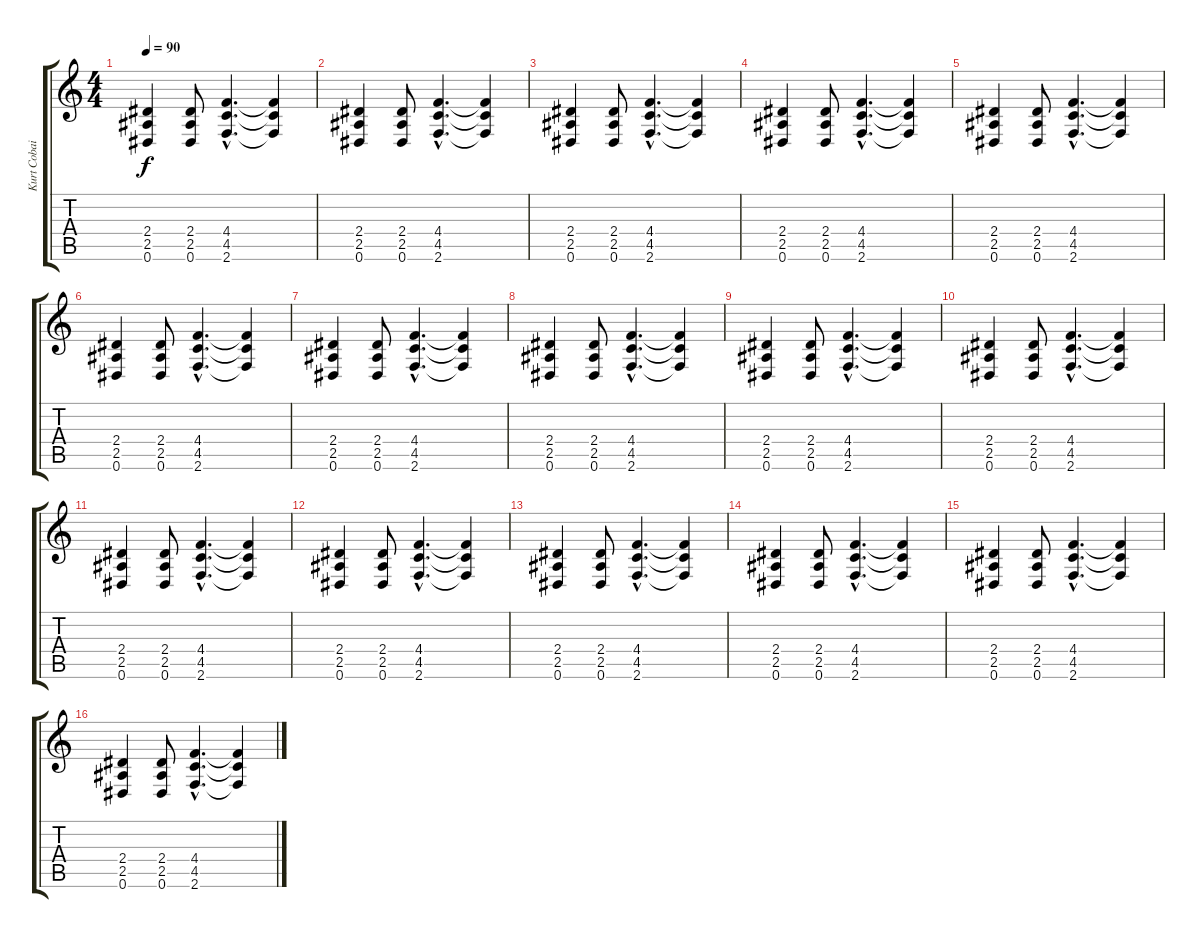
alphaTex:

\track ("Kurt Cobain" "Kurt Cobai") {instrument electricguitarclean}
\staff {score tabs}
\tuning (Eb4 Bb3 Gb3 Db3 Ab2 Eb2) {hide}
\ts (4 4)
\tempo 90
\clef g2
\ks c
(2.4 2.5 0.6).4{dy f} (2.4 2.5 0.6).8 (4.4{hac} 4.5{hac} 2.6{hac}).4{d} (4.4{t} 4.5{t} 2.6{t}).4 |
(2.4 2.5 0.6).4 (2.4 2.5 0.6).8 (4.4{hac} 4.5{hac} 2.6{hac}).4{d} (4.4{t} 4.5{t} 2.6{t}).4 |
(2.4 2.5 0.6).4 (2.4 2.5 0.6).8 (4.4{hac} 4.5{hac} 2.6{hac}).4{d} (4.4{t} 4.5{t} 2.6{t}).4 |
(2.4 2.5 0.6).4 (2.4 2.5 0.6).8 (4.4{hac} 4.5{hac} 2.6{hac}).4{d} (4.4{t} 4.5{t} 2.6{t}).4 |
(2.4 2.5 0.6).4 (2.4 2.5 0.6).8 (4.4{hac} 4.5{hac} 2.6{hac}).4{d} (4.4{t} 4.5{t} 2.6{t}).4 |
(2.4 2.5 0.6).4 (2.4 2.5 0.6).8 (4.4{hac} 4.5{hac} 2.6{hac}).4{d} (4.4{t} 4.5{t} 2.6{t}).4 |
(2.4 2.5 0.6).4 (2.4 2.5 0.6).8 (4.4{hac} 4.5{hac} 2.6{hac}).4{d} (4.4{t} 4.5{t} 2.6{t}).4 |
(2.4 2.5 0.6).4 (2.4 2.5 0.6).8 (4.4{hac} 4.5{hac} 2.6{hac}).4{d} (4.4{t} 4.5{t} 2.6{t}).4 |
(2.4 2.5 0.6).4 (2.4 2.5 0.6).8 (4.4{hac} 4.5{hac} 2.6{hac}).4{d} (4.4{t} 4.5{t} 2.6{t}).4 |
(2.4 2.5 0.6).4 (2.4 2.5 0.6).8 (4.4{hac} 4.5{hac} 2.6{hac}).4{d} (4.4{t} 4.5{t} 2.6{t}).4 |
(2.4 2.5 0.6).4 (2.4 2.5 0.6).8 (4.4{hac} 4.5{hac} 2.6{hac}).4{d} (4.4{t} 4.5{t} 2.6{t}).4 |
(2.4 2.5 0.6).4 (2.4 2.5 0.6).8 (4.4{hac} 4.5{hac} 2.6{hac}).4{d} (4.4{t} 4.5{t} 2.6{t}).4 |
(2.4 2.5 0.6).4 (2.4 2.5 0.6).8 (4.4{hac} 4.5{hac} 2.6{hac}).4{d} (4.4{t} 4.5{t} 2.6{t}).4 |
(2.4 2.5 0.6).4 (2.4 2.5 0.6).8 (4.4{hac} 4.5{hac} 2.6{hac}).4{d} (4.4{t} 4.5{t} 2.6{t}).4 |
(2.4 2.5 0.6).4 (2.4 2.5 0.6).8 (4.4{hac} 4.5{hac} 2.6{hac}).4{d} (4.4{t} 4.5{t} 2.6{t}).4 |
(2.4 2.5 0.6).4 (2.4 2.5 0.6).8 (4.4{hac} 4.5{hac} 2.6{hac}).4{d} (4.4{t} 4.5{t} 2.6{t}).4
